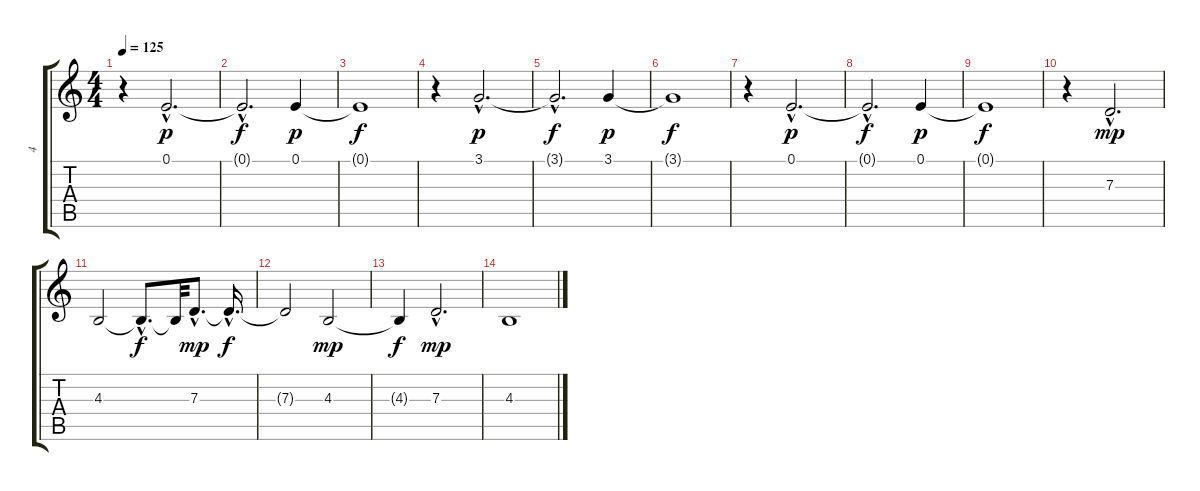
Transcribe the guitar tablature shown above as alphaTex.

\track ("4" "4") {instrument tuba}
\staff {score tabs}
\tuning (E4 B3 G3 D3 A2 E2) {hide}
\ts (4 4)
\tempo 125
\clef g2
\ks c
r.4{dy f} 0.1{hac}.2{d dy p} |
0.1{hac t}.2{d dy f} 0.1.4{dy p} |
0.1{t}.1{dy f} |
r.4 3.1{hac}.2{d dy p} |
3.1{hac t}.2{d dy f} 3.1.4{dy p} |
3.1{t}.1{dy f} |
r.4 0.1{hac}.2{d dy p} |
0.1{hac t}.2{d dy f} 0.1.4{dy p} |
0.1{t}.1{dy f} |
r.4 7.3{hac}.2{d dy mp} |
4.3.2 4.3{hac t}.8{d dy f} 4.3{t}.32 7.3{hac}.8{d dy mp} 7.3{hac t}.16{d dy f} |
7.3{t}.2 4.3.2{dy mp} |
4.3{t}.4{dy f} 7.3{hac}.2{d dy mp} |
4.3.1
